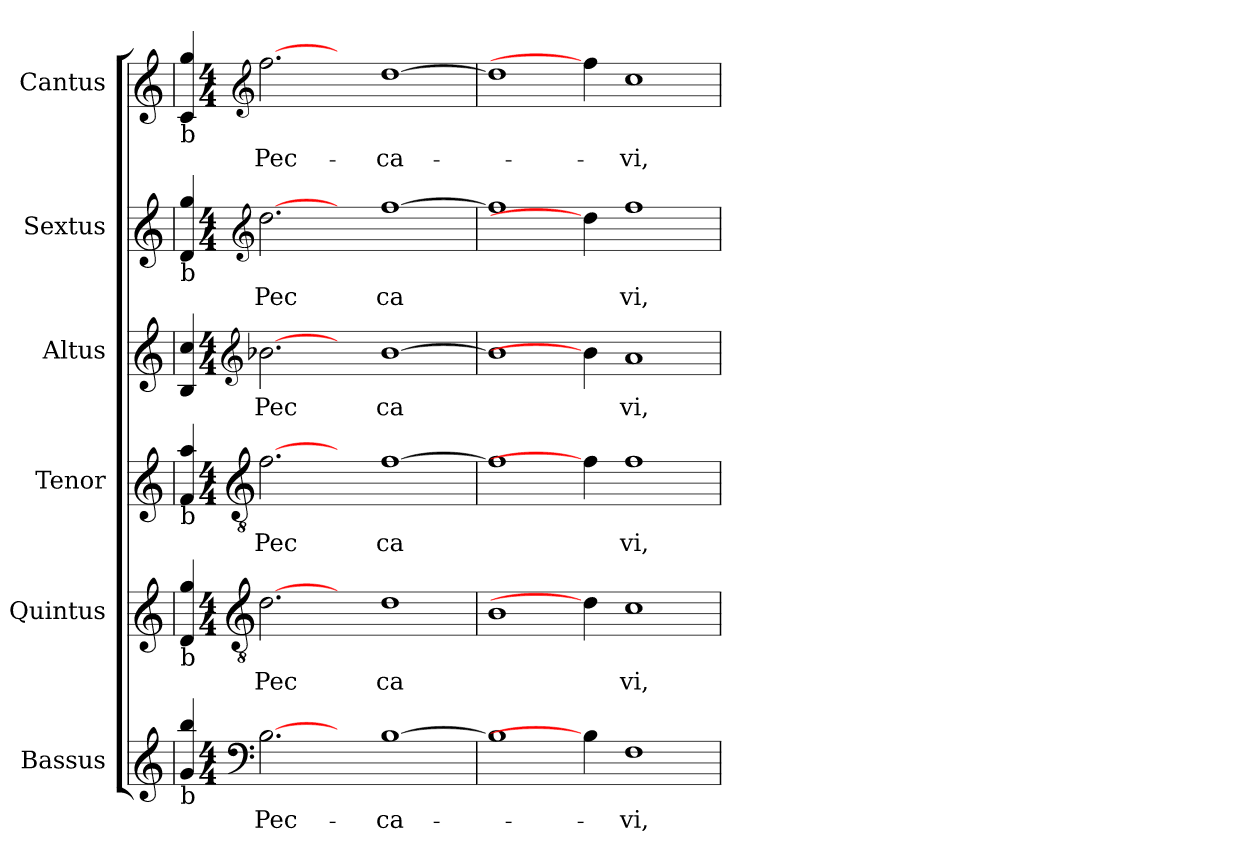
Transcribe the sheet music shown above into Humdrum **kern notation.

**kern	**text	**kern	**text	**kern	**text	**kern	**text	**kern	**text	**kern	**text
*part6	*part6	*part5	*part5	*part4	*part4	*part3	*part3	*part2	*part2	*part1	*part1
*staff6	*staff6	*staff5	*staff5	*staff4	*staff4	*staff3	*staff3	*staff2	*staff2	*staff1	*staff1
*I"Bassus	*	*I"Quintus	*	*I"Tenor	*	*I"Altus	*	*I"Sextus	*	*I"Cantus	*
!!LO:PB:g=z
*stria5	*	*stria5	*	*stria5	*	*stria5	*	*stria5	*	*stria5	*
=1	=1!	=1	=1!	=1	=1!	=1	=1!	=1	=1!	=1!	=1!
!	!	!	!	!	!	!	!	!	!	!LO:TX:b:t=b	!
!	!	!	!	!	!	!	!	!LO:TX:b:t=b	!	!	!
!	!	!	!	!LO:TX:b:t=b	!	!	!	!	!	!	!
!	!	!LO:TX:b:t=b	!	!	!	!	!	!	!	!	!
!LO:TX:b:t=b	!	!	!	!	!	!	!	!	!	!	!
4bb/ 4g/	.	4gg/ 4d/	.	4aa/ 4f/	.	4cc/ 4B/	.	4gg/ 4d/	.	4gg/ 4c/	.
*clefF4	*	*clefGv2	*	*clefGv2	*	*clefG2	*	*clefG2	*	*clefG2	*
*M4/4	*	*M4/4	*	*M4/4	*	*M4/4	*	*M4/4	*	*M4/4	*
*met(c)	*	*met(c)	*	*met(c)	*	*met(c)	*	*met(c)	*	*met(c)	*
!	!LO:LY:b:cj	!	!LO:LY:b:cj	!	!LO:LY:b:cj	!	!LO:LY:b:cj	!	!LO:LY:b:cj	!	!LO:LY:b:cj
[2.B	Pec-	[2.d	Pec	[2.f	Pec	[2.b-X	Pec	[2.dd	Pec	[2.ff	Pec-
4ryy	.	4ryy	.	4ryy	.	4ryy	.	4ryy	.	4ryy	.
!	!LO:LY:b:cj	!	!LO:LY:b:cj	!	!LO:LY:b:cj	!	!LO:LY:b:cj	!	!LO:LY:b:cj	!	!LO:LY:b:cj
[>1B	-ca-	1d	ca	[>1f	ca	[>1b-	ca	[>1ff	ca	[>1dd	-ca-
=2	=2	=2	=2	=2	=2	=2	=2	=2	=2	=2	=2
1B]	.	1B	.	1f]	.	1b-]	.	1ff]	.	1dd]	.
4B]	.	4d]	.	4f]	.	4b-]	.	4dd]	.	4ff]	.
!	!LO:LY:b:cj	!	!LO:LY:b:cj	!	!LO:LY:b:cj	!	!LO:LY:b:cj	!	!LO:LY:b:cj	!	!LO:LY:b:cj
1F	-vi,	1c	vi,	1f	vi,	1a	vi,	1ff	vi,	1cc	-vi,
=	=	=	=	=	=	=	=	=	=	=	=
*-	*-	*-	*-	*-	*-	*-	*-	*-	*-	*-	*-
